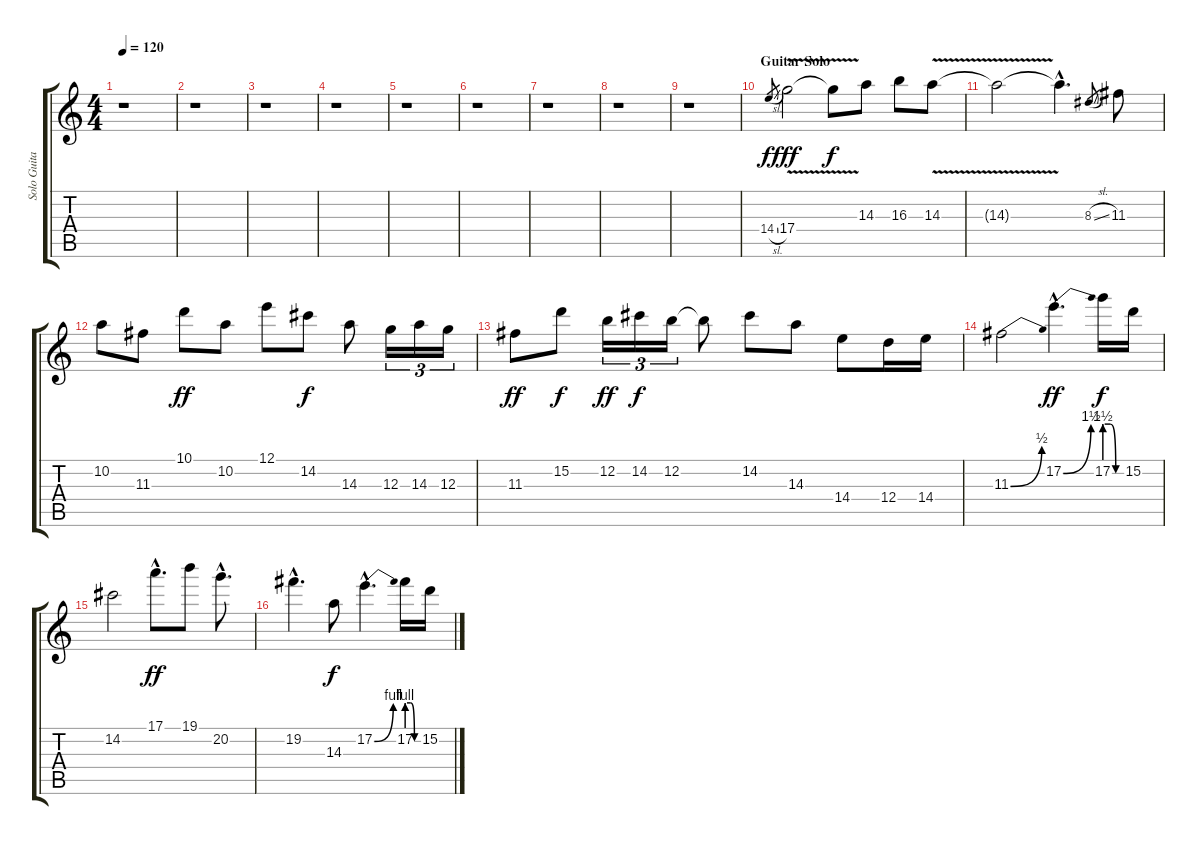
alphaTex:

\track ("Solo Guitar" "Solo Guita") {instrument overdrivenguitar}
\staff {score tabs}
\tuning (E4 B3 G3 D3 A2 E2) {hide}
\ts (4 4)
\tempo 120
\clef g2
\ks c
r.1{dy f} |
r.1 |
r.1 |
r.1 |
r.1 |
r.1 |
r.1 |
r.1 |
r.1 |
\section ("" "Guitar Solo")
14.4{sl}.8{gr} 17.4{v}.2{dy fff} 17.4{t}.8{dy f} 14.3.8 16.3.8 14.3{v}.8 |
14.3{t}.2 14.3{hac t}.4{d} 8.3{sl}.8{gr} 11.3.8 |
10.2.8 11.3.8 10.1.8{dy ff} 10.2.8 12.1.8 14.2.8{dy f} 14.3.8 12.3.16{tu (3 2)} 14.3.16{tu (3 2)} 12.3.16{tu (3 2)} |
11.3.8{dy ff} 15.2.8{dy f} 12.2.16{tu (3 2) dy ff} 14.2.16{tu (3 2) dy f} 12.2.16{tu (3 2)} 12.2{t}.8 14.2.8 14.3.8 14.4.8 12.4.16 14.4.16 |
11.3{be (bend 0 0 60 2)}.2 17.2{be (bend 0 0 60 6) hac}.4{d dy ff} 17.2{be (custom 0 6 20 6 40 0 60 0)}.16{dy f} 15.2.16 |
14.2.2 17.1{hac}.8{d dy ff} 19.1.8 20.2{hac}.8{d} |
19.2{hac}.4{d} 14.3.8{dy f} 17.2{be (bend 0 0 60 4) hac}.4{d} 17.2{be (custom 0 4 20 4 40 0 60 0)}.16 15.2.16
